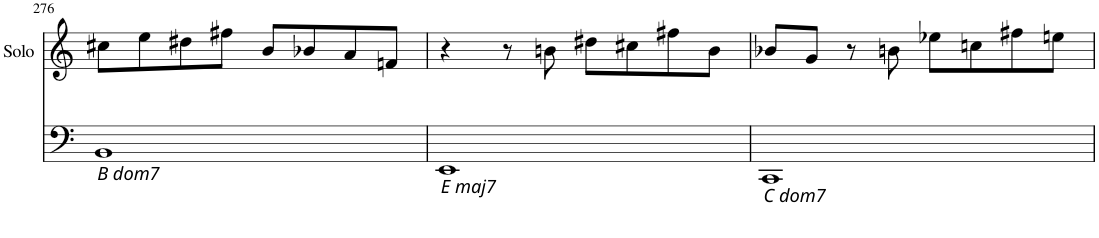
**kern	**kern
*part2	*part1
*staff2	*staff1
*I"(2)	*I"Solo
*	*I'Solo
!!LO:PB:g=z
*clefF4	*clefG2
*k[]	*k[]
*M4/4	*M4/4
=276	=276
!LO:TX:b:i:t=B dom7	!
1BB	8cc#X\L
.	8ee\
.	8dd#X\
.	8ff#X\J
.	8b/L
.	8b-X/
.	8a/
.	8fn/J
=277	=277
!LO:TX:b:i:t=E maj7	!
1EE	4r
.	8r
.	8bn\
.	8dd#X\L
.	8cc#X\
.	8ff#X\
.	8b\J
=278	=278
!LO:TX:b:i:t=C dom7	!
1CC	8b-X/L
.	8g/J
.	8r
.	8bn\
.	8ee-X\L
.	8ccn\
.	8ff#X\
.	8een\J
=	=
*-	*-
